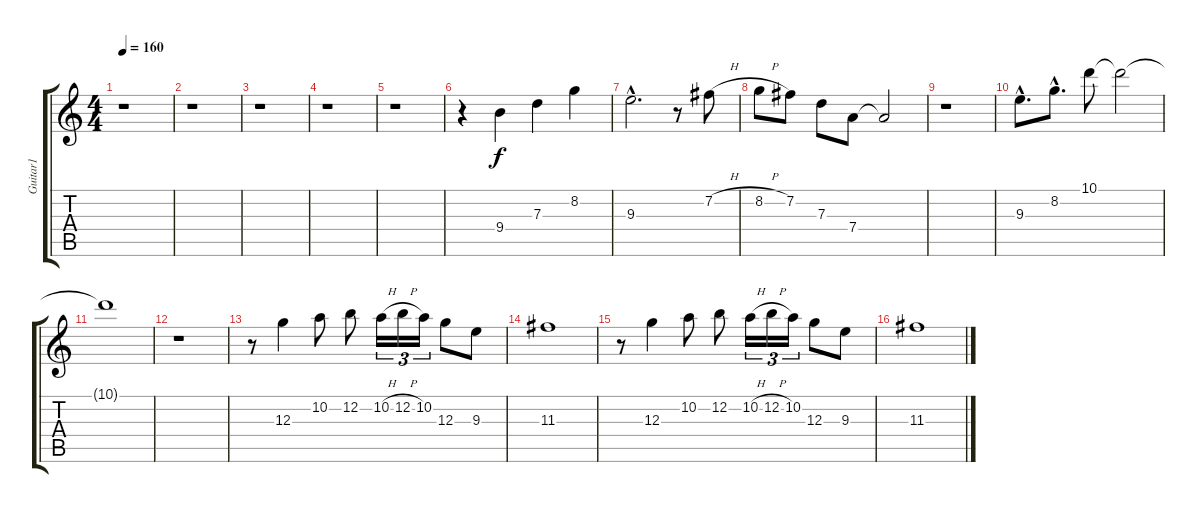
\track ("Guitar1" "Guitar1") {instrument distortionguitar}
\staff {score tabs}
\tuning (E4 B3 G3 D3 A2 E2) {hide}
\ts (4 4)
\tempo 160
\clef g2
\ks c
r.1{dy f} |
r.1 |
r.1 |
r.1 |
r.1 |
r.4 9.4.4 7.3.4 8.2.4 |
9.3{hac}.2{d} r.8 7.2{h}.8 |
8.2{h}.8 7.2.8 7.3.8 7.4.8 7.4{t}.2 |
r.1 |
9.3{hac}.8{d} 8.2{hac}.8{d} 10.1.8 10.1{t}.2 |
10.1{t}.1 |
r.1 |
r.8 12.3.4 10.2.8 12.2.8 10.2{h}.16{tu (3 2)} 12.2{h}.16{tu (3 2)} 10.2.16{tu (3 2)} 12.3.8 9.3.8 |
11.3.1 |
r.8 12.3.4 10.2.8 12.2.8 10.2{h}.16{tu (3 2)} 12.2{h}.16{tu (3 2)} 10.2.16{tu (3 2)} 12.3.8 9.3.8 |
11.3.1
